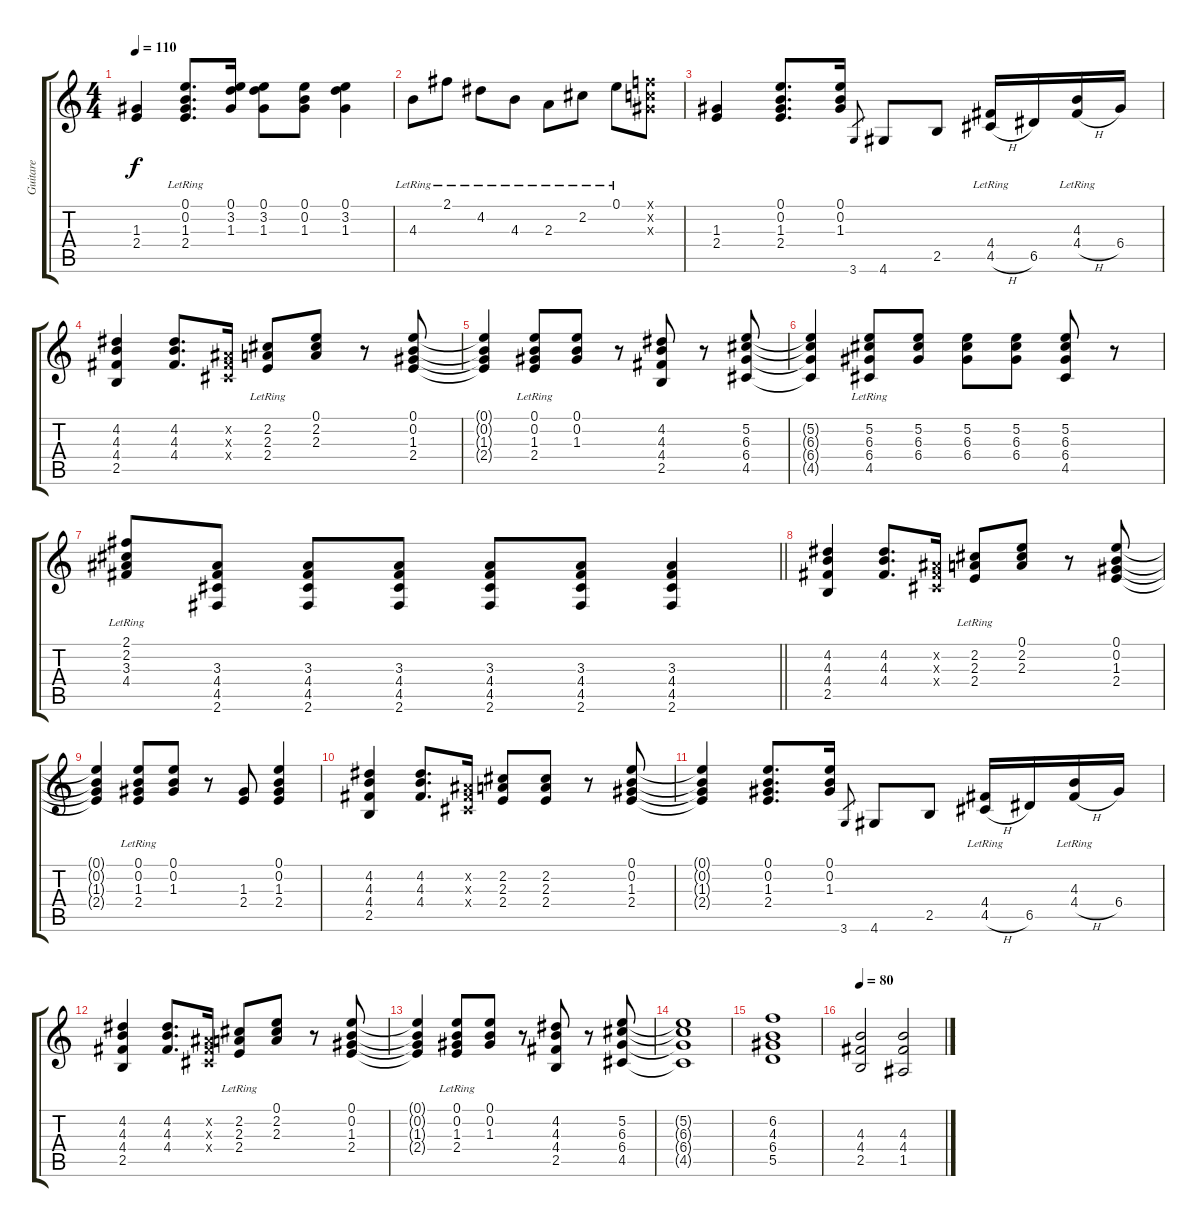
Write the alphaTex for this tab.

\track ("Guitare" "Guitare") {instrument acousticguitarsteel}
\staff {score tabs}
\tuning (E4 B3 G3 D3 A2 E2) {hide}
\ts (4 4)
\tempo 110
\clef g2
\ks c
(1.3 2.4).4{dy f} (0.1 0.2 1.3 2.4{lr}).8{d} (0.1 3.2 1.3).16 (0.1 3.2 1.3).8 (0.1 0.2 1.3).8 (0.1 3.2 1.3).4 |
4.3{lr}.8 2.1{lr}.8 4.2{lr}.8 4.3{lr}.8 2.3{lr}.8 2.2{lr}.8 0.1{lr}.8 (1.1{x} 1.2{x} 1.3{x}).8 |
(1.3 2.4).4 (0.1 0.2 1.3 2.4).8{d} (0.1 0.2 1.3).16 3.6.8{gr} 4.6.8 2.5.8 (4.4{lr} 4.5{h}).16 6.5.16 (4.3{lr} 4.4{h}).16 6.4.16 |
(4.2 4.3 4.4 2.5).4 (4.2 4.3 4.4).8{d} (-1.2{x} -1.3{x} -1.4{x}).16 (2.2 2.3 2.4{lr}).8 (0.1 2.2 2.3).8 r.8 (0.1 0.2 1.3 2.4).8 |
(0.1{t} 0.2{t} 1.3{t} 2.4{t}).4 (0.1 0.2 1.3 2.4{lr}).8 (0.1 0.2 1.3).8 r.8 (4.2 4.3 4.4 2.5).8 r.8 (5.2 6.3 6.4 4.5).8 |
(5.2{t} 6.3{t} 6.4{t} 4.5{t}).4 (5.2 6.3 6.4 4.5{lr}).8 (5.2 6.3 6.4).8 (5.2 6.3 6.4).8 (5.2 6.3 6.4).8 (5.2 6.3 6.4 4.5).8 r.8 |
\barLineRight lightlight
(2.1{lr} 2.2{lr} 3.3 4.4).8 (3.3 4.4 4.5 2.6).8 (3.3 4.4 4.5 2.6).8 (3.3 4.4 4.5 2.6).8 (3.3 4.4 4.5 2.6).8 (3.3 4.4 4.5 2.6).8 (3.3 4.4 4.5 2.6).4 |
(4.2 4.3 4.4 2.5).4 (4.2 4.3 4.4).8{d} (-1.2{x} -1.3{x} -1.4{x}).16 (2.2 2.3 2.4{lr}).8 (0.1 2.2 2.3).8 r.8 (0.1 0.2 1.3 2.4).8 |
(0.1{t} 0.2{t} 1.3{t} 2.4{t}).4 (0.1 0.2 1.3 2.4{lr}).8 (0.1 0.2 1.3).8 r.8 (1.3 2.4).8 (0.1 0.2 1.3 2.4).4 |
(4.2 4.3 4.4 2.5).4 (4.2 4.3 4.4).8{d} (-1.2{x} -1.3{x} -1.4{x}).16 (2.2 2.3 2.4).8 (2.2 2.3 2.4).8 r.8 (0.1 0.2 1.3 2.4).8 |
(0.1{t} 0.2{t} 1.3{t} 2.4{t}).4 (0.1 0.2 1.3 2.4).8{d} (0.1 0.2 1.3).16 3.6.8{gr} 4.6.8 2.5.8 (4.4{lr} 4.5{h}).16 6.5.16 (4.3{lr} 4.4{h}).16 6.4.16 |
(4.2 4.3 4.4 2.5).4 (4.2 4.3 4.4).8{d} (-1.2{x} -1.3{x} -1.4{x}).16 (2.2 2.3 2.4{lr}).8 (0.1 2.2 2.3).8 r.8 (0.1 0.2 1.3 2.4).8 |
(0.1{t} 0.2{t} 1.3{t} 2.4{t}).4 (0.1 0.2 1.3 2.4{lr}).8 (0.1 0.2 1.3).8 r.8 (4.2 4.3 4.4 2.5).8 r.8 (5.2 6.3 6.4 4.5).8 |
(5.2{t} 6.3{t} 6.4{t} 4.5{t}).1 |
(6.2 4.3 6.4 5.5).1 |
\tempo 80
(4.3 4.4 2.5).2 (4.3 4.4 1.5).2
